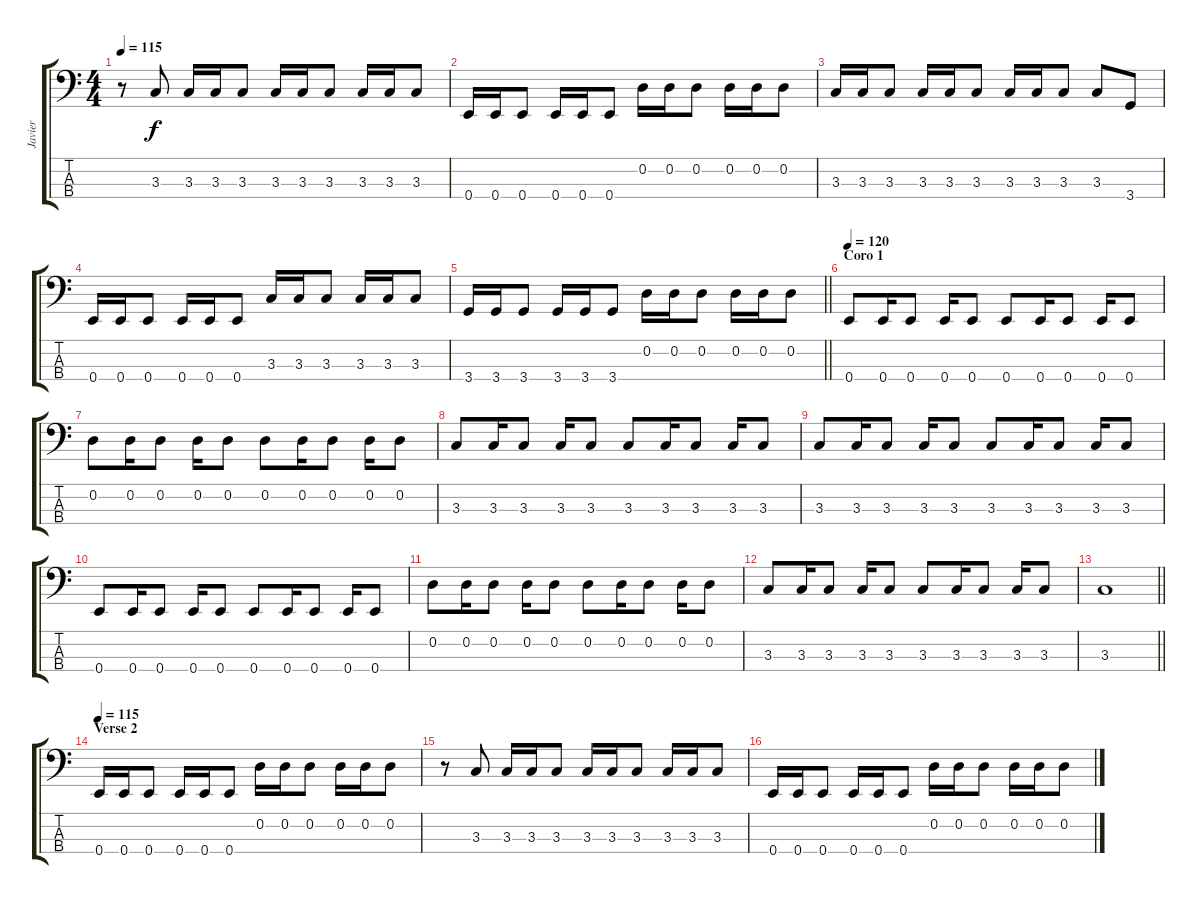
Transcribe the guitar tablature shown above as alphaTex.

\track ("Javier" "Javier") {instrument electricbasspick}
\staff {score tabs}
\tuning (G2 D2 A1 E1) {hide}
\ts (4 4)
\tempo 115
\clef f4
\ks c
r.8{dy f} 3.3.8 3.3.16 3.3.16 3.3.8 3.3.16 3.3.16 3.3.8 3.3.16 3.3.16 3.3.8 |
0.4.16 0.4.16 0.4.8 0.4.16 0.4.16 0.4.8 0.2.16 0.2.16 0.2.8 0.2.16 0.2.16 0.2.8 |
3.3.16 3.3.16 3.3.8 3.3.16 3.3.16 3.3.8 3.3.16 3.3.16 3.3.8 3.3.8 3.4.8 |
0.4.16 0.4.16 0.4.8 0.4.16 0.4.16 0.4.8 3.3.16 3.3.16 3.3.8 3.3.16 3.3.16 3.3.8 |
\barLineRight lightlight
3.4.16 3.4.16 3.4.8 3.4.16 3.4.16 3.4.8 0.2.16 0.2.16 0.2.8 0.2.16 0.2.16 0.2.8 |
\section ("" "Coro 1")
\tempo 120
0.4.8 0.4.16 0.4.8 0.4.16 0.4.8 0.4.8 0.4.16 0.4.8 0.4.16 0.4.8 |
0.2.8 0.2.16 0.2.8 0.2.16 0.2.8 0.2.8 0.2.16 0.2.8 0.2.16 0.2.8 |
3.3.8 3.3.16 3.3.8 3.3.16 3.3.8 3.3.8 3.3.16 3.3.8 3.3.16 3.3.8 |
3.3.8 3.3.16 3.3.8 3.3.16 3.3.8 3.3.8 3.3.16 3.3.8 3.3.16 3.3.8 |
0.4.8 0.4.16 0.4.8 0.4.16 0.4.8 0.4.8 0.4.16 0.4.8 0.4.16 0.4.8 |
0.2.8 0.2.16 0.2.8 0.2.16 0.2.8 0.2.8 0.2.16 0.2.8 0.2.16 0.2.8 |
3.3.8 3.3.16 3.3.8 3.3.16 3.3.8 3.3.8 3.3.16 3.3.8 3.3.16 3.3.8 |
\barLineRight lightlight
3.3.1 |
\section ("" "Verse 2")
\tempo 115
0.4.16 0.4.16 0.4.8 0.4.16 0.4.16 0.4.8 0.2.16 0.2.16 0.2.8 0.2.16 0.2.16 0.2.8 |
r.8 3.3.8 3.3.16 3.3.16 3.3.8 3.3.16 3.3.16 3.3.8 3.3.16 3.3.16 3.3.8 |
0.4.16 0.4.16 0.4.8 0.4.16 0.4.16 0.4.8 0.2.16 0.2.16 0.2.8 0.2.16 0.2.16 0.2.8
